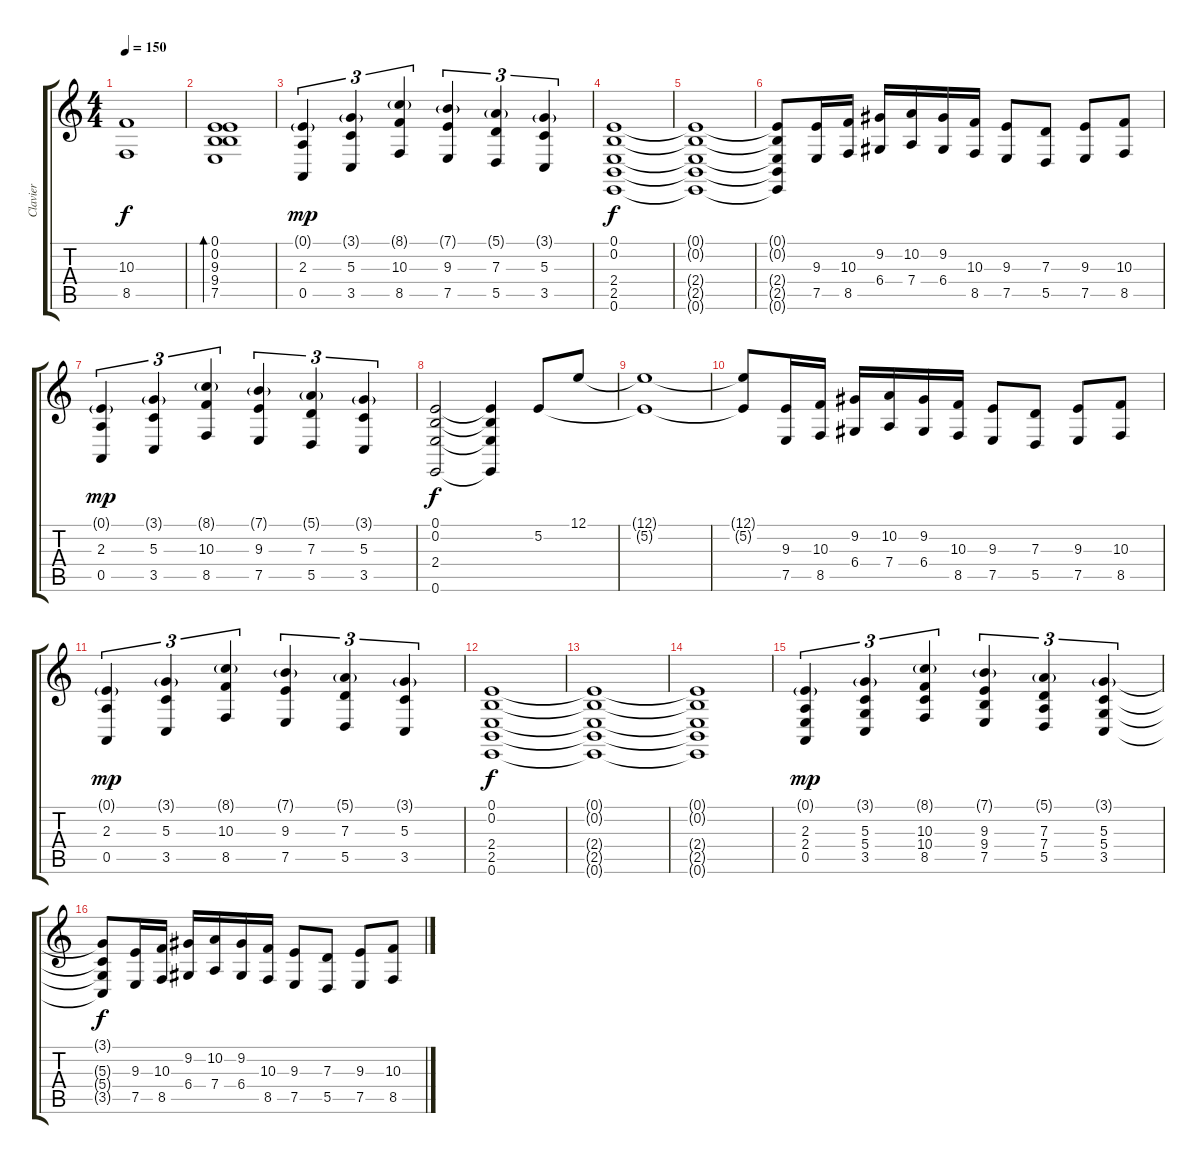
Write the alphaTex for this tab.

\track ("Clavier" "Clavier") {instrument clavinet}
\staff {score tabs}
\tuning (E4 B3 G3 D3 A2 E2) {hide}
\ts (4 4)
\tempo 150
\clef g2
\ks c
(10.3{t} 8.5{t}).1{dy f} |
(0.1 0.2 9.3 9.4 7.5).1{bd 120} |
(0.1{g} 2.3 0.5).4{tu (3 2) dy mp} (3.1{g} 5.3 3.5).4{tu (3 2)} (8.1{g} 10.3 8.5).4{tu (3 2)} (7.1{g} 9.3 7.5).4{tu (3 2)} (5.1{g} 7.3 5.5).4{tu (3 2)} (3.1{g} 5.3 3.5).4{tu (3 2)} |
(0.1 0.2 2.4 2.5 0.6).1{dy f} |
(0.1{t} 0.2{t} 2.4{t} 2.5{t} 0.6{t}).1 |
(0.1{t} 0.2{t} 2.4{t} 2.5{t} 0.6{t}).8 (9.3 7.5).16 (10.3 8.5).16 (9.2 6.4).16 (10.2 7.4).16 (9.2 6.4).16 (10.3 8.5).16 (9.3 7.5).8 (7.3 5.5).8 (9.3 7.5).8 (10.3 8.5).8 |
(0.1{g} 2.3 0.5).4{tu (3 2) dy mp} (3.1{g} 5.3 3.5).4{tu (3 2)} (8.1{g} 10.3 8.5).4{tu (3 2)} (7.1{g} 9.3 7.5).4{tu (3 2)} (5.1{g} 7.3 5.5).4{tu (3 2)} (3.1{g} 5.3 3.5).4{tu (3 2)} |
(0.1 0.2 2.4 0.6).2{dy f volume 10} (0.1{t} 0.2{t} 2.4{t} 0.6{t}).4 5.2.8 12.1.8 |
(12.1{t} 5.2{t}).1 |
(12.1{t} 5.2{t}).8 (9.3 7.5).16 (10.3 8.5).16 (9.2 6.4).16 (10.2 7.4).16 (9.2 6.4).16 (10.3 8.5).16 (9.3 7.5).8 (7.3 5.5).8 (9.3 7.5).8 (10.3 8.5).8 |
(0.1{g} 2.3 0.5).4{tu (3 2) dy mp volume 7} (3.1{g} 5.3 3.5).4{tu (3 2)} (8.1{g} 10.3 8.5).4{tu (3 2)} (7.1{g} 9.3 7.5).4{tu (3 2)} (5.1{g} 7.3 5.5).4{tu (3 2)} (3.1{g} 5.3 3.5).4{tu (3 2)} |
(0.1 0.2 2.4 2.5 0.6).1{dy f} |
(0.1{t} 0.2{t} 2.4{t} 2.5{t} 0.6{t}).1{volume 5} |
(0.1{t} 0.2{t} 2.4{t} 2.5{t} 0.6{t}).1 |
(0.1{g} 2.3 2.4 0.5).4{tu (3 2) dy mp} (3.1{g} 5.3 5.4 3.5).4{tu (3 2)} (8.1{g} 10.3 10.4 8.5).4{tu (3 2)} (7.1{g} 9.3 9.4 7.5).4{tu (3 2)} (5.1{g} 7.3 7.4 5.5).4{tu (3 2)} (3.1{g} 5.3 5.4 3.5).4{tu (3 2)} |
(3.1{t} 5.3{t} 5.4{t} 3.5{t}).8{dy f volume 3} (9.3 7.5).16 (10.3 8.5).16 (9.2 6.4).16 (10.2 7.4).16 (9.2 6.4).16 (10.3 8.5).16 (9.3 7.5).8 (7.3 5.5).8 (9.3 7.5).8 (10.3 8.5).8
